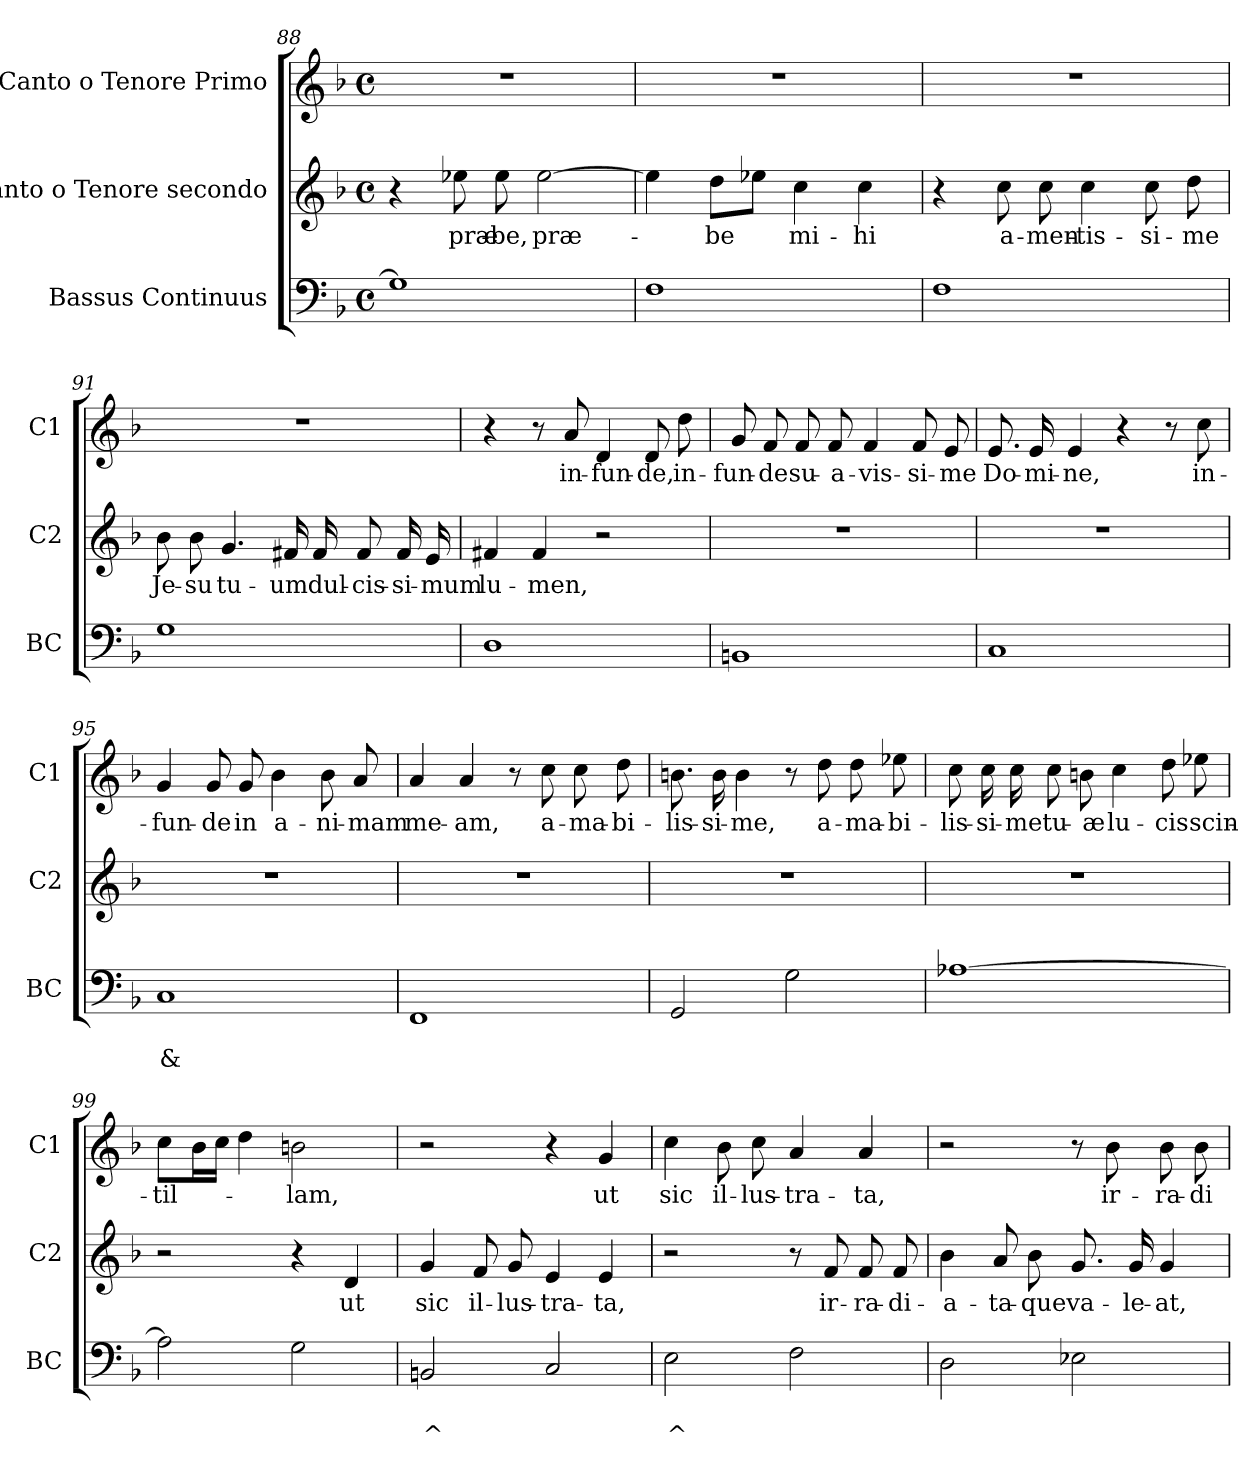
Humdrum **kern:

**kern	**text	**text	**kern	**text	**kern	**text
*part3	*part3	*part3	*part2	*part2	*part1	*part1
*staff3	*staff3	*staff3	*staff2	*staff2	*staff1	*staff1
*I"Bassus Continuus	*	*	*I"Canto o Tenore secondo	*	*I"Canto o Tenore Primo	*
*I'BC	*	*	*I'C2	*	*I'C1	*
*clefF4	*	*	*clefG2	*	*clefG2	*
*k[b-]	*	*	*k[b-]	*	*k[b-]	*
*F:	*	*	*F:	*	*F:	*
*M4/4	*	*	*M4/4	*	*M4/4	*
*met(c)	*	*	*met(c)	*	*met(c)	*
=88	=88	=88	=88	=88	=88	=88
1G]	.	.	4r	.	1r	.
!	!	!	!	!LO:LY:b	!	!
.	.	.	8ee-X\	præ-	.	.
!	!	!	!	!LO:LY:b	!	!
.	.	.	8ee-\	-be,	.	.
!	!	!	!	!LO:LY:b	!	!
.	.	.	[2ee-\	præ-	.	.
=89	=89	=89	=89	=89	=89	=89
1F	.	.	4ee-\]	.	1r	.
!	!	!	!	!LO:LY:b	!	!
.	.	.	8dd\L	-be	.	.
.	.	.	8ee-X\J	.	.	.
!	!	!	!	!LO:LY:b	!	!
.	.	.	4cc\	mi-	.	.
!	!	!	!	!LO:LY:b	!	!
.	.	.	4cc\	-hi	.	.
=90	=90	=90	=90	=90	=90	=90
1F	.	.	4r	.	1r	.
!	!	!	!	!LO:LY:b	!	!
.	.	.	8cc\	a-	.	.
!	!	!	!	!LO:LY:b	!	!
.	.	.	8cc\	-men-	.	.
!	!	!	!	!LO:LY:b	!	!
.	.	.	4cc\	-tis-	.	.
!	!	!	!	!LO:LY:b	!	!
.	.	.	8cc\	-si-	.	.
!	!	!	!	!LO:LY:b	!	!
.	.	.	8dd\	-me	.	.
=91	=91	=91	=91	=91	=91	=91
!	!	!	!	!LO:LY:b	!	!
1G	.	.	8b-\	Je-	1r	.
!	!	!	!	!LO:LY:b	!	!
.	.	.	8b-\	-su	.	.
!	!	!	!	!LO:LY:b	!	!
.	.	.	4.g/	tu-	.	.
!	!	!	!	!LO:LY:b	!	!
.	.	.	16f#X/	-um	.	.
!	!	!	!	!LO:LY:b	!	!
.	.	.	16f#/	dul-	.	.
!	!	!	!	!LO:LY:b	!	!
.	.	.	8f#/	-cis-	.	.
!	!	!	!	!LO:LY:b	!	!
.	.	.	16f#/	-si-	.	.
!	!	!	!	!LO:LY:b	!	!
.	.	.	16e/	-mum	.	.
!!LO:PB:g=z
=92	=92	=92	=92	=92	=92	=92
!	!	!	!	!LO:LY:b	!	!
1D	.	.	4f#X/	lu-	4r	.
!	!	!	!	!LO:LY:b	!	!
.	.	.	4f#/	-men,	8r	.
!	!	!	!	!	!	!LO:LY:b
.	.	.	.	.	8a/	in-
!	!	!	!	!	!	!LO:LY:b
.	.	.	2r	.	4d/	-fun-
!	!	!	!	!	!	!LO:LY:b
.	.	.	.	.	8d/	-de,
!	!	!	!	!	!	!LO:LY:b
.	.	.	.	.	8dd\	in-
=93	=93	=93	=93	=93	=93	=93
!	!	!	!	!	!	!LO:LY:b
1BBn	.	.	1r	.	8g/	-fun-
!	!	!	!	!	!	!LO:LY:b
.	.	.	.	.	8f/	-de
!	!	!	!	!	!	!LO:LY:b
.	.	.	.	.	8f/	su-
!	!	!	!	!	!	!LO:LY:b
.	.	.	.	.	8f/	-a-
!	!	!	!	!	!	!LO:LY:b
.	.	.	.	.	4f/	-vis-
!	!	!	!	!	!	!LO:LY:b
.	.	.	.	.	8f/	-si-
!	!	!	!	!	!	!LO:LY:b
.	.	.	.	.	8e/	-me
=94	=94	=94	=94	=94	=94	=94
!	!	!	!	!	!	!LO:LY:b
1C	.	.	1r	.	8.e/	Do-
!	!	!	!	!	!	!LO:LY:b
.	.	.	.	.	16e/	-mi-
!	!	!	!	!	!	!LO:LY:b
.	.	.	.	.	4e/	-ne,
.	.	.	.	.	4r	.
.	.	.	.	.	8r	.
!	!	!	!	!	!	!LO:LY:b
.	.	.	.	.	8cc\	in-
=95	=95	=95	=95	=95	=95	=95
!	!	!LO:LY:b	!	!	!	!LO:LY:b
1C	.	&	1r	.	4g/	-fun-
!	!	!	!	!	!	!LO:LY:b
.	.	.	.	.	8g/	-de
!	!	!	!	!	!	!LO:LY:b
.	.	.	.	.	8g/	in
!	!	!	!	!	!	!LO:LY:b
.	.	.	.	.	4b-\	a-
!	!	!	!	!	!	!LO:LY:b
.	.	.	.	.	8b-\	-ni-
!	!	!	!	!	!	!LO:LY:b
.	.	.	.	.	8a/	-mam
=96	=96	=96	=96	=96	=96	=96
!	!	!	!	!	!	!LO:LY:b
1FF	.	.	1r	.	4a/	me-
!	!	!	!	!	!	!LO:LY:b
.	.	.	.	.	4a/	-am,
.	.	.	.	.	8r	.
!	!	!	!	!	!	!LO:LY:b
.	.	.	.	.	8cc\	a-
!	!	!	!	!	!	!LO:LY:b
.	.	.	.	.	8cc\	-ma-
!	!	!	!	!	!	!LO:LY:b
.	.	.	.	.	8dd\	-bi-
!!LO:LB:g=z
=97	=97	=97	=97	=97	=97	=97
!	!	!	!	!	!	!LO:LY:b
2GG/	.	.	1r	.	8.bn\	-lis-
!	!	!	!	!	!	!LO:LY:b
.	.	.	.	.	16b\	-si-
!	!	!	!	!	!	!LO:LY:b
.	.	.	.	.	4b\	-me,
2G\	.	.	.	.	8r	.
!	!	!	!	!	!	!LO:LY:b
.	.	.	.	.	8dd\	a-
!	!	!	!	!	!	!LO:LY:b
.	.	.	.	.	8dd\	-ma-
!	!	!	!	!	!	!LO:LY:b
.	.	.	.	.	8ee-X\	-bi-
=98	=98	=98	=98	=98	=98	=98
!	!	!	!	!	!	!LO:LY:b
[1A-X	.	.	1r	.	8cc\	-lis-
!	!	!	!	!	!	!LO:LY:b
.	.	.	.	.	16cc\	-si-
!	!	!	!	!	!	!LO:LY:b
.	.	.	.	.	16cc\	-me
!	!	!	!	!	!	!LO:LY:b
.	.	.	.	.	8cc\	tu-
!	!	!	!	!	!	!LO:LY:b
.	.	.	.	.	8bn\	-æ
!	!	!	!	!	!	!LO:LY:b
.	.	.	.	.	4cc\	lu-
!	!	!	!	!	!	!LO:LY:b
.	.	.	.	.	8dd\	-cis
!	!	!	!	!	!	!LO:LY:b
.	.	.	.	.	8ee-X\	scin-
=99	=99	=99	=99	=99	=99	=99
!	!	!	!	!	!	!LO:LY:b
2A-\]	.	.	2r	.	8cc\L	-til-
.	.	.	.	.	16b-\L	.
.	.	.	.	.	16cc\JJ	.
.	.	.	.	.	4dd\	.
!	!	!	!	!	!	!LO:LY:b
2G\	.	.	4r	.	2bn\	-lam,
!	!	!	!	!LO:LY:b	!	!
.	.	.	4d/	ut	.	.
=100	=100	=100	=100	=100	=100	=100
!	!	!LO:LY:b	!	!LO:LY:b	!	!
2BBn/	.	^	4g/	sic	2r	.
!	!	!	!	!LO:LY:b	!	!
.	.	.	8f/	il-	.	.
!	!	!	!	!LO:LY:b	!	!
.	.	.	8g/	-lus-	.	.
!	!	!	!	!LO:LY:b	!	!
2C/	.	.	4e/	-tra-	4r	.
!	!	!	!	!LO:LY:b	!	!LO:LY:b
.	.	.	4e/	-ta,	4g/	ut
!!LO:LB:g=z
=101	=101	=101	=101	=101	=101	=101
!	!	!LO:LY:b	!	!	!	!LO:LY:b
2E\	.	^	2r	.	4cc\	sic
!	!	!	!	!	!	!LO:LY:b
.	.	.	.	.	8b-\	il-
!	!	!	!	!	!	!LO:LY:b
.	.	.	.	.	8cc\	-lus-
!	!	!	!	!	!	!LO:LY:b
2F\	.	.	8r	.	4a/	-tra-
!	!	!	!	!LO:LY:b	!	!
.	.	.	8f/	ir-	.	.
!	!	!	!	!LO:LY:b	!	!LO:LY:b
.	.	.	8f/	-ra-	4a/	-ta,
!	!	!	!	!LO:LY:b	!	!
.	.	.	8f/	-di-	.	.
=102	=102	=102	=102	=102	=102	=102
!	!	!	!	!LO:LY:b	!	!
2D\	.	.	4b-\	-a-	2r	.
!	!	!	!	!LO:LY:b	!	!
.	.	.	8a/	-ta-	.	.
!	!	!	!	!LO:LY:b	!	!
.	.	.	8b-\	-que	.	.
!	!	!	!	!LO:LY:b	!	!
2E-X\	.	.	8.g/	va-	8r	.
!	!	!	!	!	!	!LO:LY:b
.	.	.	.	.	8b-\	ir-
!	!	!	!	!LO:LY:b	!	!
.	.	.	16g/	-le-	.	.
!	!	!	!	!LO:LY:b	!	!LO:LY:b
.	.	.	4g/	-at,	8b-\	-ra-
!	!	!	!	!	!	!LO:LY:b
.	.	.	.	.	8b-\	-di-
=	=	=	=	=	=	=
*-	*-	*-	*-	*-	*-	*-
